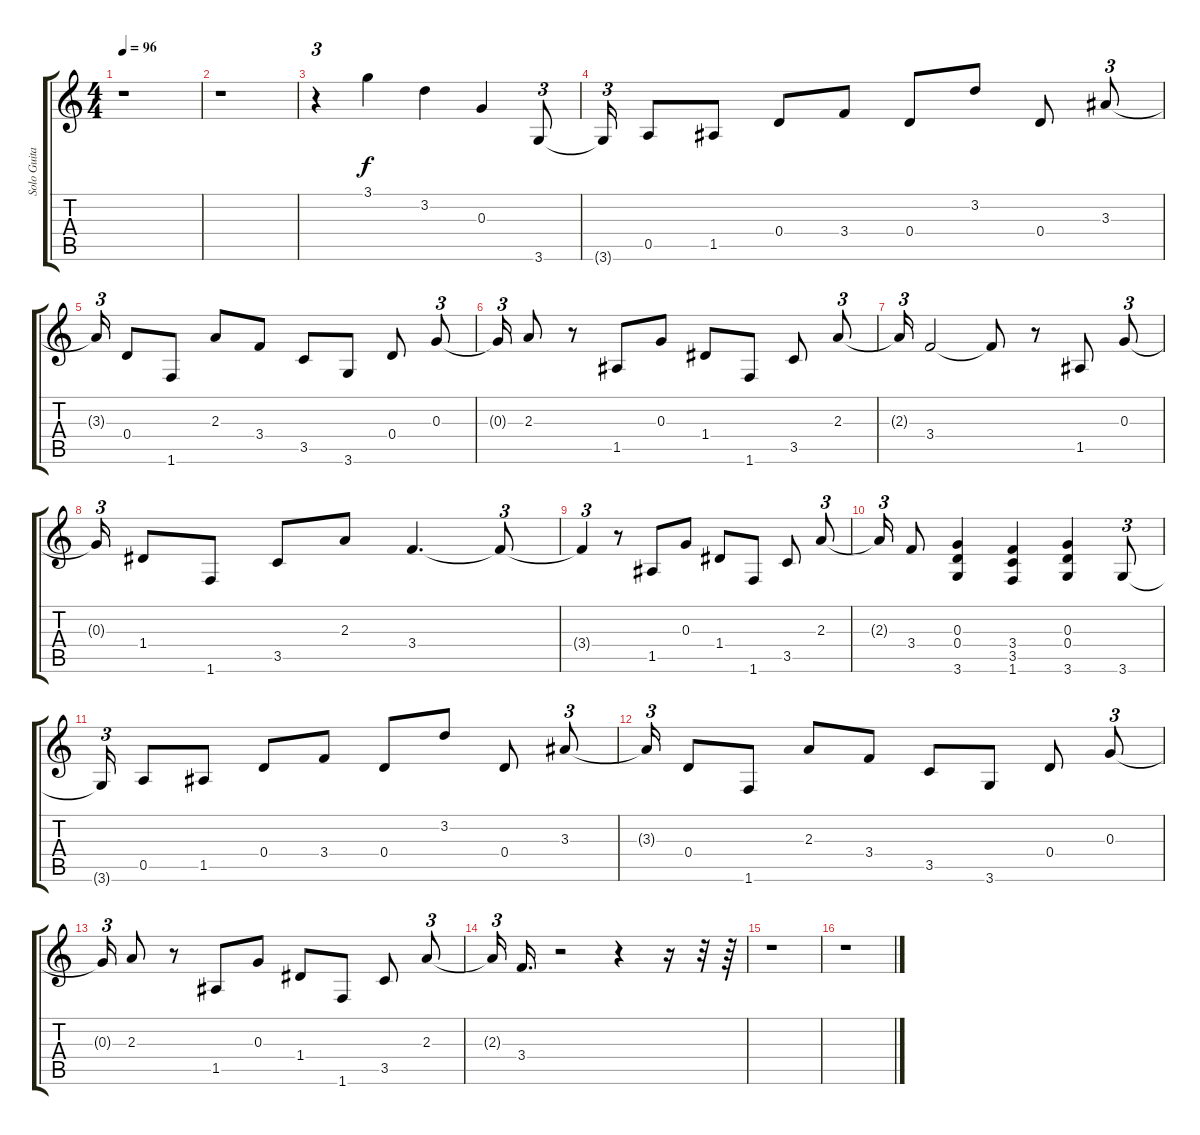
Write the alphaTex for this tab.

\track ("Solo Guitar" "Solo Guita") {instrument electricguitarclean}
\staff {score tabs}
\tuning (E4 B3 G3 D3 A2 E2) {hide}
\ts (4 4)
\tempo 96
\clef g2
\ks c
r.1{dy f} |
r.1 |
r.4{tu (3 2)} 3.1.4 3.2.4 0.3.4 3.6.8{tu (3 2)} |
3.6{t}.16{tu (3 2)} 0.5.8 1.5.8 0.4.8 3.4.8 0.4.8 3.2.8 0.4.8 3.3.8{tu (3 2)} |
3.3{t}.16{tu (3 2)} 0.4.8 1.6.8 2.3.8 3.4.8 3.5.8 3.6.8 0.4.8 0.3.8{tu (3 2)} |
0.3{t}.16{tu (3 2)} 2.3.8 r.8 1.5.8 0.3.8 1.4.8 1.6.8 3.5.8 2.3.8{tu (3 2)} |
2.3{t}.16{tu (3 2)} 3.4.2 3.4{t}.8 r.8 1.5.8 0.3.8{tu (3 2)} |
0.3{t}.16{tu (3 2)} 1.4.8 1.6.8 3.5.8 2.3.8 3.4.4{d} 3.4{t}.8{tu (3 2)} |
3.4{t}.4{tu (3 2)} r.8 1.5.8 0.3.8 1.4.8 1.6.8 3.5.8 2.3.8{tu (3 2)} |
2.3{t}.16{tu (3 2)} 3.4.8 (0.3 0.4 3.6).4 (3.4 3.5 1.6).4 (0.3 0.4 3.6).4 3.6.8{tu (3 2)} |
3.6{t}.16{tu (3 2)} 0.5.8 1.5.8 0.4.8 3.4.8 0.4.8 3.2.8 0.4.8 3.3.8{tu (3 2)} |
3.3{t}.16{tu (3 2)} 0.4.8 1.6.8 2.3.8 3.4.8 3.5.8 3.6.8 0.4.8 0.3.8{tu (3 2)} |
0.3{t}.16{tu (3 2)} 2.3.8 r.8 1.5.8 0.3.8 1.4.8 1.6.8 3.5.8 2.3.8{tu (3 2)} |
2.3{t}.16{tu (3 2)} 3.4.16{d} r.2 r.4 r.16 r.32 r.64 |
r.1 |
r.1
